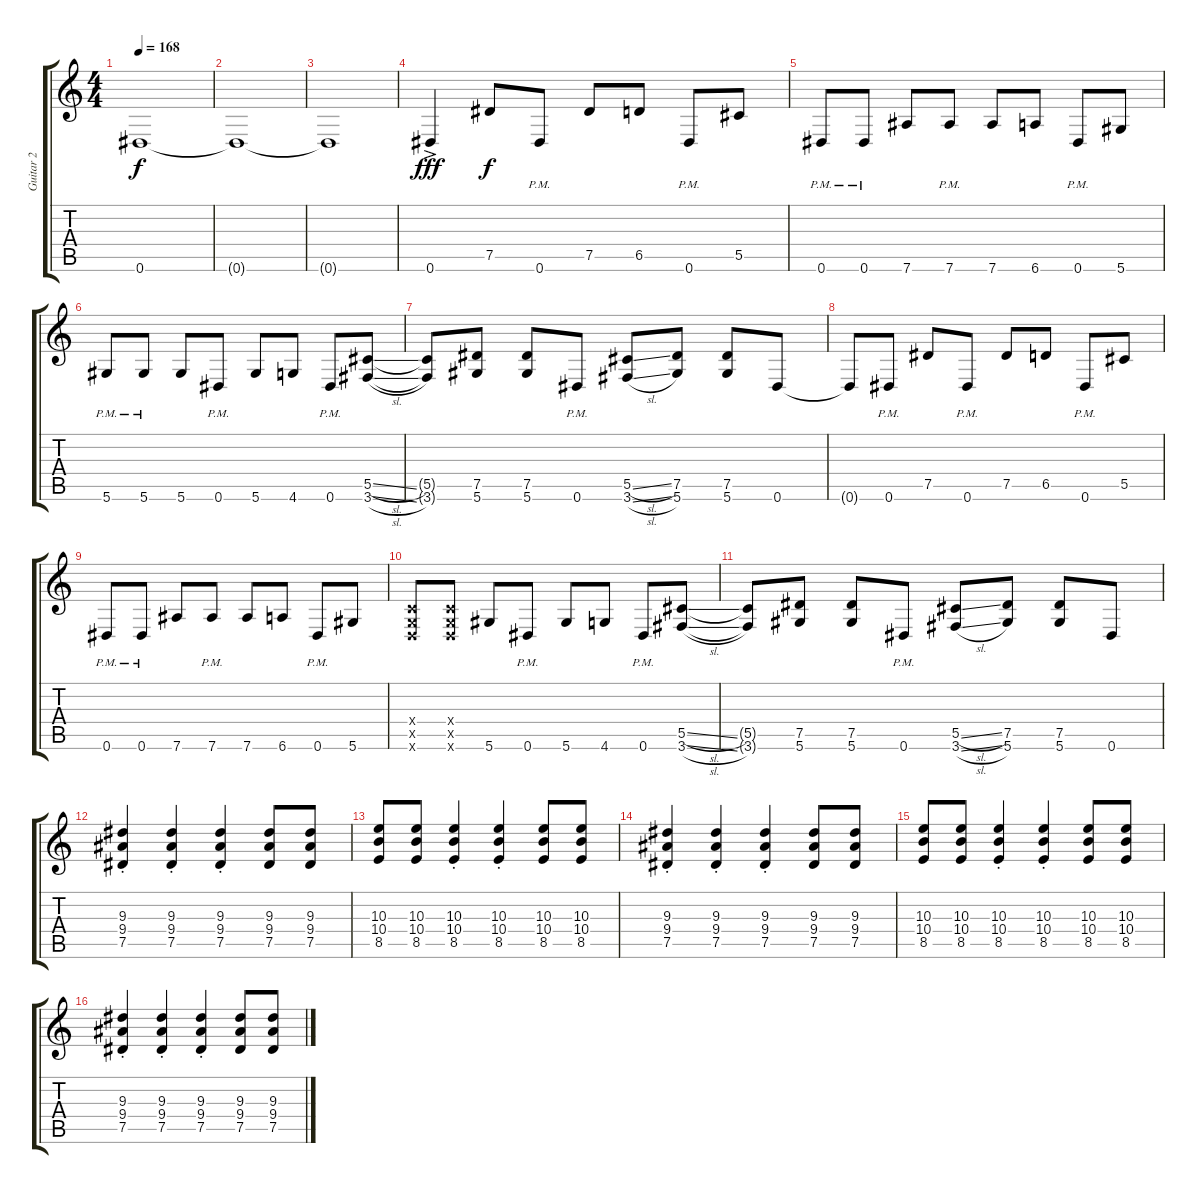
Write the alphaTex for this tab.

\track ("Guitar 2" "Guitar 2") {instrument distortionguitar}
\staff {score tabs}
\tuning (Eb4 Bb3 Gb3 Db3 Ab2 Eb2) {hide}
\ts (4 4)
\tempo 168
\clef g2
\ks c
0.6{t}.1{dy f} |
0.6{t}.1 |
0.6{t}.1 |
0.6{ac}.4{dy fff} 7.5.8{dy f} 0.6{pm}.8 7.5.8 6.5.8 0.6{pm}.8 5.5.8 |
0.6{pm}.8 0.6{pm}.8 7.6.8 7.6{pm}.8 7.6.8 6.6.8 0.6{pm}.8 5.6.8 |
5.6{pm}.8 5.6{pm}.8 5.6.8 0.6{pm}.8 5.6.8 4.6.8 0.6{pm}.8 (5.5{sl} 3.6{sl}).8 |
(5.5{t} 3.6{t}).8 (7.5 5.6).8 (7.5 5.6).8 0.6{pm}.8 (5.5{sl} 3.6{sl}).8 (7.5 5.6).8 (7.5 5.6).8 0.6.8 |
0.6{t}.8 0.6{pm}.8 7.5.8 0.6{pm}.8 7.5.8 6.5.8 0.6{pm}.8 5.5.8 |
0.6{pm}.8 0.6{pm}.8 7.6.8 7.6{pm}.8 7.6.8 6.6.8 0.6{pm}.8 5.6.8 |
(-1.4{x} -1.5{x} -1.6{x}).8 (-1.4{x} -1.5{x} -1.6{x}).8 5.6.8 0.6{pm}.8 5.6.8 4.6.8 0.6{pm}.8 (5.5{sl} 3.6{sl}).8 |
(5.5{t} 3.6{t}).8 (7.5 5.6).8 (7.5 5.6).8 0.6{pm}.8 (5.5{sl} 3.6{sl}).8 (7.5 5.6).8 (7.5 5.6).8 0.6.8 |
(9.3{st} 9.4{st} 7.5{st}).4 (9.3{st} 9.4{st} 7.5{st}).4 (9.3{st} 9.4{st} 7.5{st}).4 (9.3 9.4 7.5).8 (9.3 9.4 7.5).8 |
(10.3 10.4 8.5).8 (10.3 10.4 8.5).8 (10.3{st} 10.4{st} 8.5{st}).4 (10.3{st} 10.4{st} 8.5{st}).4 (10.3 10.4 8.5).8 (10.3 10.4 8.5).8 |
(9.3{st} 9.4{st} 7.5{st}).4 (9.3{st} 9.4{st} 7.5{st}).4 (9.3{st} 9.4{st} 7.5{st}).4 (9.3 9.4 7.5).8 (9.3 9.4 7.5).8 |
(10.3 10.4 8.5).8 (10.3 10.4 8.5).8 (10.3{st} 10.4{st} 8.5{st}).4 (10.3{st} 10.4{st} 8.5{st}).4 (10.3 10.4 8.5).8 (10.3 10.4 8.5).8 |
(9.3{st} 9.4{st} 7.5{st}).4 (9.3{st} 9.4{st} 7.5{st}).4 (9.3{st} 9.4{st} 7.5{st}).4 (9.3 9.4 7.5).8 (9.3 9.4 7.5).8
